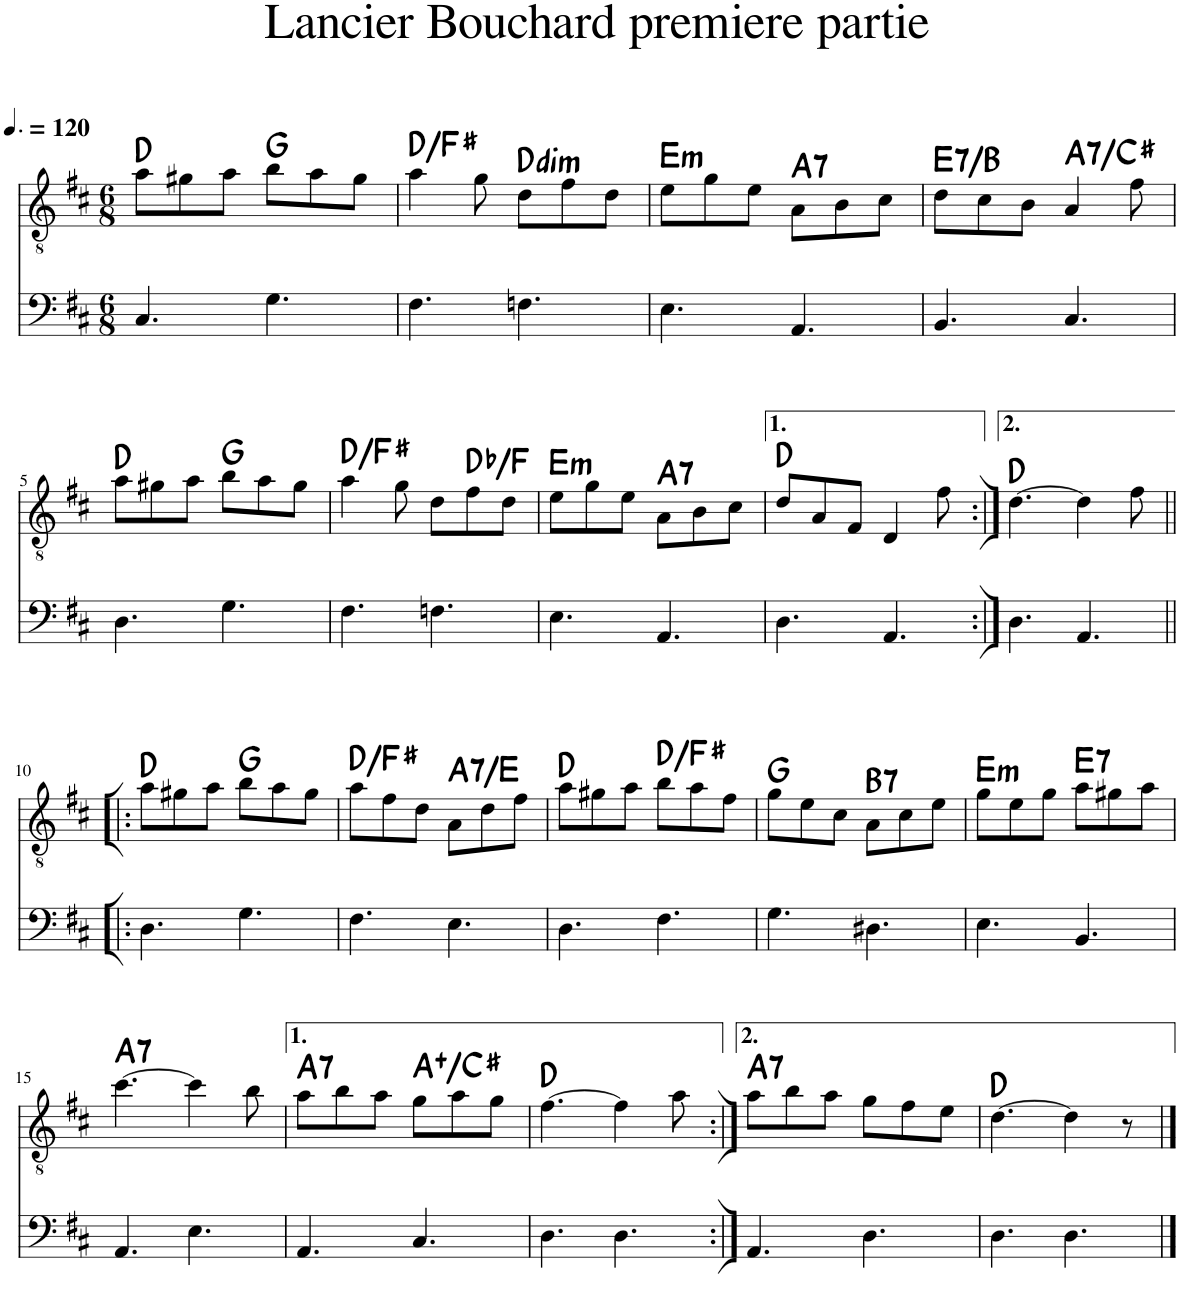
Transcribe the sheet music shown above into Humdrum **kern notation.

**kern	**kern	**harte
*part2	*part1	*part1
*staff2	*staff1	*
*I"Guitare Basse	*I"Classical Guitar	*
*clefF4	*clefGv2	*
*Trd7c12	*	*
*k[f#c#]	*k[f#c#]	*
*M6/8	*M6/8	*
*MM180	*MM180	*
=1	=1	=1
4.C#/	8a\L	D:maj
.	8g#X\	.
.	8a\J	.
4.G\	8b\L	G:maj
.	8a\	.
.	8g#\J	.
=2	=2	=2
4.F#\	4a\	D:maj/3
.	8g\	.
!	!	!LO:H:kt=dim
4.Fn\	8d\L	D:dim
.	8f#\	.
.	8d\J	.
=3	=3	=3
!	!	!LO:H:kt=m
4.E\	8e\L	E:min
.	8g\	.
.	8e\J	.
!	!	!LO:H:kt=7
4.AA/	8A\L	A:7
.	8B\	.
.	8c#\J	.
=4	=4	=4
!	!	!LO:H:kt=7
4.BB/	8d\L	E:7/5
.	8c#\	.
.	8B\J	.
!	!	!LO:H:kt=7
4.C#/	4A/	A:7/3
.	8f#\	.
!!LO:LB:g=z
=5	=5	=5
4.D\	8a\L	D:maj
.	8g#X\	.
.	8a\J	.
4.G\	8b\L	G:maj
.	8a\	.
.	8g#\J	.
=6	=6	=6
4.F#\	4a\	D:maj/3
.	8g\	.
4.Fn\	8d\L	.
.	8f#\	Db:maj/3
.	8d\J	.
=7	=7	=7
!	!	!LO:H:kt=m
4.E\	8e\L	E:min
.	8g\	.
.	8e\J	.
!	!	!LO:H:kt=7
4.AA/	8A\L	A:7
.	8B\	.
.	8c#\J	.
=8	=8	=8
4.D\	8d/L	D:maj
.	8A/	.
.	8F#/J	.
4.AA/	4D/	.
.	8f#\	.
=9:|!	=9:|!	=9:|!
4.D\	[4.d\	D:maj
4.AA/	4d\]	.
.	8f#\	.
!!LO:LB:g=z
=10!|:	=10!|:	=10!|:
4.D\	8a\L	D:maj
.	8g#X\	.
.	8a\J	.
4.G\	8b\L	G:maj
.	8a\	.
.	8g#\J	.
=11	=11	=11
4.F#\	8a\L	D:maj/3
.	8f#\	.
.	8d\J	.
!	!	!LO:H:kt=7
4.E\	8A\L	A:7/5
.	8d\	.
.	8f#\J	.
=12	=12	=12
4.D\	8a\L	D:maj
.	8g#X\	.
.	8a\J	.
4.F#\	8b\L	D:maj/3
.	8a\	.
.	8f#\J	.
=13	=13	=13
4.G\	8g\L	G:maj
.	8e\	.
.	8c#\J	.
!	!	!LO:H:kt=7
4.D#X\	8A\L	B:7
.	8c#\	.
.	8e\J	.
=14	=14	=14
!	!	!LO:H:kt=m
4.E\	8g\L	E:min
.	8e\	.
.	8g\J	.
!	!	!LO:H:kt=7
4.BB/	8a\L	E:7
.	8g#X\	.
.	8a\J	.
!!LO:LB:g=z
=15	=15	=15
!	!	!LO:H:kt=7
4.AA/	[4.cc#\	A:7
4.E\	4cc#\]	.
.	8b\	.
=16	=16	=16
!	!	!LO:H:kt=7
4.AA/	8a\L	A:7
.	8b\	.
.	8a\J	.
4.C#/	8g\L	A:aug/3
.	8a\	.
.	8g\J	.
=17	=17	=17
4.D\	[4.f#\	D:maj
4.D\	4f#\]	.
.	8a\	.
=18:|!	=18:|!	=18:|!
!	!	!LO:H:kt=7
4.AA/	8a\L	A:7
.	8b\	.
.	8a\J	.
4.D\	8g\L	.
.	8f#\	.
.	8e\J	.
=19	=19	=19
4.D\	[4.d\	D:maj
4.D\	4d\]	.
.	8r	.
==	==	==
*-	*-	*-
